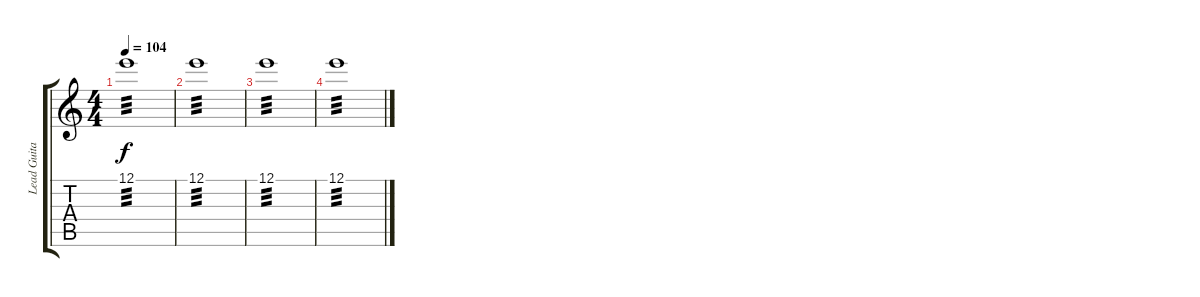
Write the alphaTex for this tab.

\track ("Lead Guitar" "Lead Guita") {instrument distortionguitar}
\staff {score tabs}
\tuning (E4 B3 G3 D3 A2 E2) {hide}
\ts (4 4)
\tempo 104
\clef g2
\ks c
12.1.1{tp 3 dy f} |
12.1.1{tp 3 volume 12} |
12.1.1{tp 3} |
12.1.1{tp 3}
